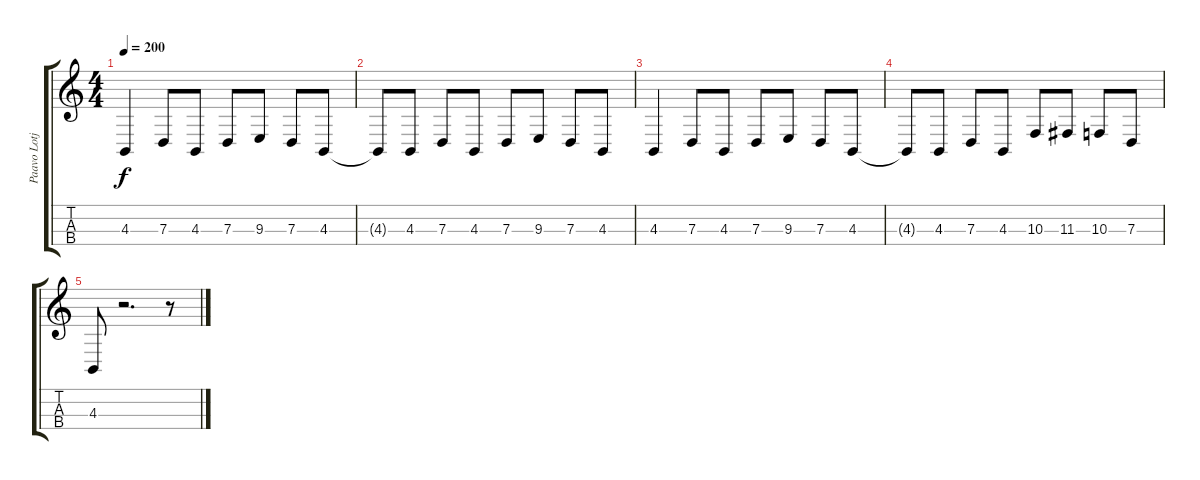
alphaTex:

\track ("Paavo Lotjonen" "Paavo Lotj") {instrument cello}
\staff {score tabs}
\tuning (G3 D3 G2 C2) {hide}
\ts (4 4)
\tempo 200
\clef g2
\ks c
4.3.4{dy f} 7.3.8 4.3.8 7.3.8 9.3.8 7.3.8 4.3.8 |
4.3{t}.8 4.3.8 7.3.8 4.3.8 7.3.8 9.3.8 7.3.8 4.3.8 |
4.3.4 7.3.8 4.3.8 7.3.8 9.3.8 7.3.8 4.3.8 |
4.3{t}.8 4.3.8 7.3.8 4.3.8 10.3.8 11.3.8 10.3.8 7.3.8 |
4.3.8 r.2{d} r.8
